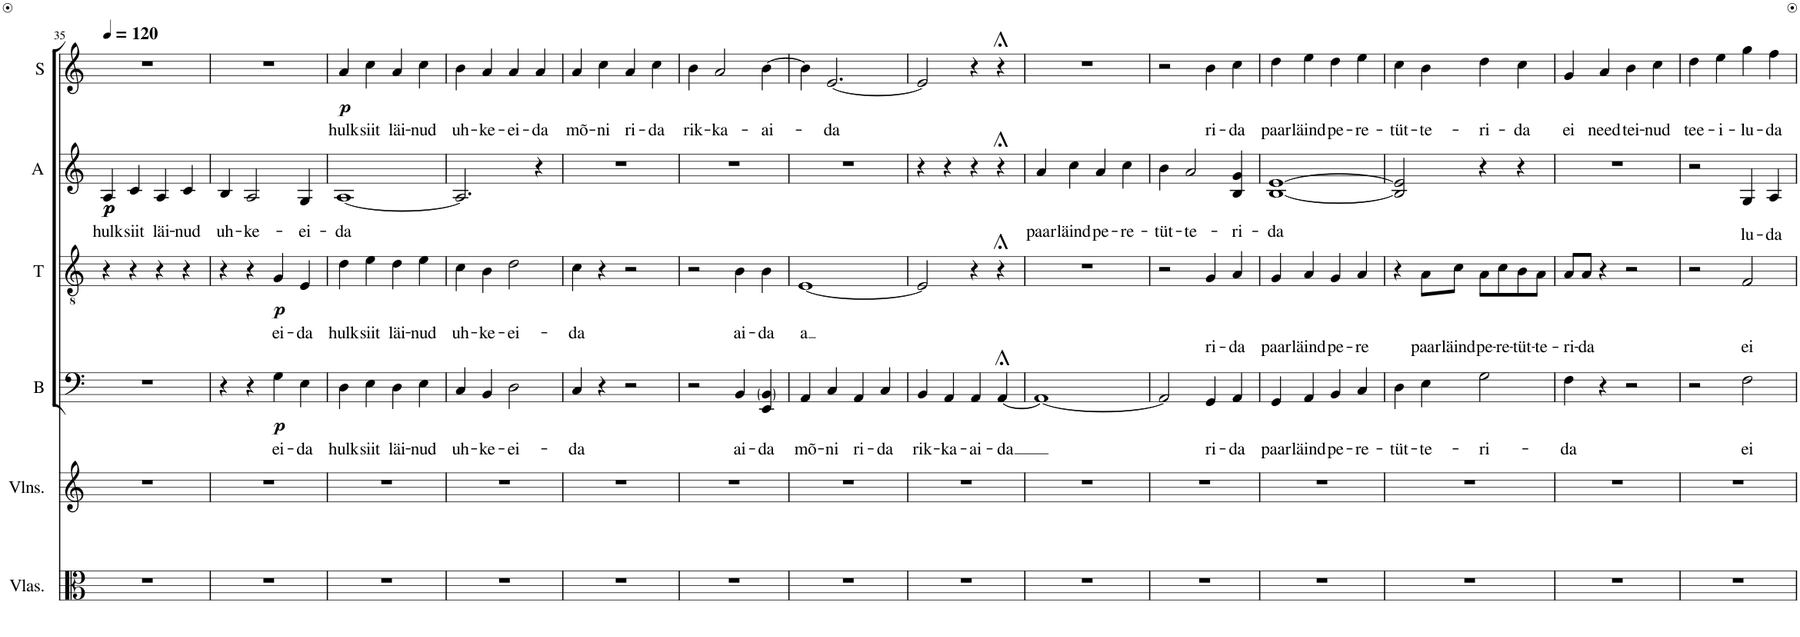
**kern	**text	**dynam	**kern	**text	**dynam	**kern	**text	**dynam	**kern	**text	**dynam
*part4	*part4	*part4	*part3	*part3	*part3	*part2	*part2	*part2	*part1	*part1	*part1
*staff4	*staff4	*staff4	*staff3	*staff3	*staff3	*staff2	*staff2	*staff2	*staff1	*staff1	*staff1
*I"B	*	*	*I"T	*	*	*I"A	*	*	*I"S	*	*
*I'B	*	*	*I'T	*	*	*I'A	*	*	*I'S	*	*
!!LO:PB:g=z
*clefF4	*	*	*clefGv2	*	*	*clefG2	*	*	*clefG2	*	*
*	*	*	*	*	*	*Trd1c2	*	*	*	*	*
*k[]	*	*	*k[]	*	*	*k[]	*	*	*k[]	*	*
*M4/4	*	*	*M4/4	*	*	*M4/4	*	*	*M4/4	*	*
=35	=35	=35	=35	=35	=35	=35	=35	=35	=35	=35	=35
!	!	!	!	!	!	!	!LO:LY:b	!LO:DY:b	!	!	!
!	!	!	!	!	!	!	!	!LO:DY:n=1:b	!	!	!
1r	.	.	4r	.	.	4A/	hulk	p p	1r	.	.
!	!	!	!	!	!	!	!LO:LY:b	!	!	!	!
.	.	.	4r	.	.	4c/	siit	.	.	.	.
!	!	!	!	!	!	!	!LO:LY:b	!	!	!	!
.	.	.	4r	.	.	4A/	läi-	.	.	.	.
!	!	!	!	!	!	!	!LO:LY:b	!	!	!	!
.	.	.	4r	.	.	4c/	-nud	.	.	.	.
=36	=36	=36	=36	=36	=36	=36	=36	=36	=36	=36	=36
!	!	!	!	!	!	!	!LO:LY:b	!	!	!	!
4r	.	.	4r	.	.	4B/	uh-	.	1r	.	.
!	!	!	!	!	!	!	!LO:LY:b	!	!	!	!
4r	.	.	4r	.	.	2A/	-ke-	.	.	.	.
!	!LO:LY:b	!LO:DY:b	!	!LO:LY:b	!LO:DY:b	!	!	!	!	!	!
4G\	-ei-	p	4G/	-ei-	p	.	.	.	.	.	.
!	!LO:LY:b	!	!	!LO:LY:b	!	!	!LO:LY:b	!	!	!	!
4E\	-da	.	4E/	-da	.	4G/	-ei-	.	.	.	.
=37	=37	=37	=37	=37	=37	=37	=37	=37	=37	=37	=37
!	!LO:LY:b	!	!	!LO:LY:b	!	!	!LO:LY:b	!	!	!LO:LY:b	!LO:DY:b
4D\	hulk	.	4d\	hulk	.	[1A	-da	.	4a/	hulk	p
!	!LO:LY:b	!	!	!LO:LY:b	!	!	!	!	!	!LO:LY:b	!
4E\	siit	.	4e\	siit	.	.	.	.	4cc\	siit	.
!	!LO:LY:b	!	!	!LO:LY:b	!	!	!	!	!	!LO:LY:b	!
4D\	läi-	.	4d\	läi-	.	.	.	.	4a/	läi-	.
!	!LO:LY:b	!	!	!LO:LY:b	!	!	!	!	!	!LO:LY:b	!
4E\	-nud	.	4e\	-nud	.	.	.	.	4cc\	-nud	.
=38	=38	=38	=38	=38	=38	=38	=38	=38	=38	=38	=38
!	!LO:LY:b	!	!	!LO:LY:b	!	!	!	!	!	!LO:LY:b	!
4C/	uh-	.	4c\	uh-	.	2.A/]	.	.	4b\	uh-	.
!	!LO:LY:b	!	!	!LO:LY:b	!	!	!	!	!	!LO:LY:b	!
4BB/	-ke-	.	4B\	-ke-	.	.	.	.	4a/	-ke-	.
!	!LO:LY:b	!	!	!LO:LY:b	!	!	!	!	!	!LO:LY:b	!
2D\	-ei-	.	2d\	-ei-	.	.	.	.	4a/	-ei-	.
!	!	!	!	!	!	!	!	!	!	!LO:LY:b	!
.	.	.	.	.	.	4r	.	.	4a/	-da	.
=39	=39	=39	=39	=39	=39	=39	=39	=39	=39	=39	=39
!	!LO:LY:b	!	!	!LO:LY:b	!	!	!	!	!	!LO:LY:b	!
4C/	-da	.	4c\	-da	.	1r	.	.	4a/	mõ-	.
!	!	!	!	!	!	!	!	!	!	!LO:LY:b	!
4r	.	.	4r	.	.	.	.	.	4cc\	-ni	.
!	!	!	!	!	!	!	!	!	!	!LO:LY:b	!
2r	.	.	2r	.	.	.	.	.	4a/	ri-	.
!	!	!	!	!	!	!	!	!	!	!LO:LY:b	!
.	.	.	.	.	.	.	.	.	4cc\	-da	.
=40	=40	=40	=40	=40	=40	=40	=40	=40	=40	=40	=40
!	!	!	!	!	!	!	!	!	!	!LO:LY:b	!
2r	.	.	2r	.	.	1r	.	.	4b\	rik-	.
!	!	!	!	!	!	!	!	!	!	!LO:LY:b	!
.	.	.	.	.	.	.	.	.	2a/	-ka-	.
!	!LO:LY:b	!	!	!LO:LY:b	!	!	!	!	!	!	!
4BB/	-ai-	.	4B\	ai-	.	.	.	.	.	.	.
!	!LO:LY:b	!	!	!LO:LY:b	!	!	!	!	!	!LO:LY:b	!
4EE/ 4BB/	-da	.	4B\	-da	.	.	.	.	[4b\	-ai-	.
=41	=41	=41	=41	=41	=41	=41	=41	=41	=41	=41	=41
!	!LO:LY:b	!	!	!LO:LY:b	!	!	!	!	!	!	!
4AA/	mõ-	.	[1E	a	.	1r	.	.	4b\]	.	.
!	!LO:LY:b	!	!	!	!	!	!	!	!	!LO:LY:b	!
4C/	-ni	.	.	.	.	.	.	.	[2.e/	-da	.
!	!LO:LY:b	!	!	!	!	!	!	!	!	!	!
4AA/	ri-	.	.	.	.	.	.	.	.	.	.
!	!LO:LY:b	!	!	!	!	!	!	!	!	!	!
4C/	-da	.	.	.	.	.	.	.	.	.	.
=42	=42	=42	=42	=42	=42	=42	=42	=42	=42	=42	=42
!	!LO:LY:b	!	!	!	!	!	!	!	!	!	!
4BB/	rik-	.	2E/]	.	.	4r	.	.	2e/]	.	.
!	!LO:LY:b	!	!	!	!	!	!	!	!	!	!
4AA/	-ka-	.	.	.	.	4r	.	.	.	.	.
!	!LO:LY:b	!	!	!	!	!	!	!	!	!	!
4AA/	-ai-	.	4r	.	.	4r	.	.	4r	.	.
!	!LO:LY:b	!	!	!	!	!	!	!	!	!	!
[4AA;</	-da	.	4r;<	.	.	4r;<	.	.	4r;<	.	.
=43	=43	=43	=43	=43	=43	=43	=43	=43	=43	=43	=43
!	!	!	!	!	!	!	!LO:LY:b	!	!	!	!
1AA_	.	.	1r	.	.	4a/	paar	.	1r	.	.
!	!	!	!	!	!	!	!LO:LY:b	!	!	!	!
.	.	.	.	.	.	4cc\	läind	.	.	.	.
!	!	!	!	!	!	!	!LO:LY:b	!	!	!	!
.	.	.	.	.	.	4a/	pe-	.	.	.	.
!	!	!	!	!	!	!	!LO:LY:b	!	!	!	!
.	.	.	.	.	.	4cc\	-re-	.	.	.	.
=44	=44	=44	=44	=44	=44	=44	=44	=44	=44	=44	=44
!	!	!	!	!	!	!	!LO:LY:b	!	!	!	!
2AA/]	.	.	2r	.	.	4b\	-tüt-	.	2r	.	.
!	!	!	!	!	!	!	!LO:LY:b	!	!	!	!
.	.	.	.	.	.	2a/	-te-	.	.	.	.
!	!LO:LY:b	!	!	!LO:LY:b	!	!	!	!	!	!LO:LY:b	!
4GG/	ri-	.	4G/	ri-	.	.	.	.	4b\	ri-	.
!	!LO:LY:b	!	!	!LO:LY:b	!	!	!LO:LY:b	!	!	!LO:LY:b	!
4AA/	-da	.	4A/	-da	.	4B/ 4g/	-ri-	.	4cc\	-da	.
=45	=45	=45	=45	=45	=45	=45	=45	=45	=45	=45	=45
!	!LO:LY:b	!	!	!LO:LY:b	!	!	!LO:LY:b	!	!	!LO:LY:b	!
4GG/	paar	.	4G/	paar	.	[1B [1e	-da	.	4dd\	paar	.
!	!LO:LY:b	!	!	!LO:LY:b	!	!	!	!	!	!LO:LY:b	!
4AA/	läind	.	4A/	läind	.	.	.	.	4ee\	läind	.
!	!LO:LY:b	!	!	!LO:LY:b	!	!	!	!	!	!LO:LY:b	!
4BB/	pe-	.	4G/	pe-	.	.	.	.	4dd\	pe-	.
!	!LO:LY:b	!	!	!LO:LY:b	!	!	!	!	!	!LO:LY:b	!
4C/	-re-	.	4A/	-re	.	.	.	.	4ee\	-re-	.
=46	=46	=46	=46	=46	=46	=46	=46	=46	=46	=46	=46
!	!LO:LY:b	!	!	!	!	!	!	!	!	!LO:LY:b	!
4D\	-tüt-	.	4r	.	.	2B/] 2e/]	.	.	4cc\	-tüt-	.
!	!LO:LY:b	!	!	!LO:LY:b	!	!	!	!	!	!LO:LY:b	!
4E\	-te-	.	8A\L	paar	.	.	.	.	4b\	-te-	.
!	!	!	!	!LO:LY:b	!	!	!	!	!	!	!
.	.	.	8c\J	läind	.	.	.	.	.	.	.
!	!LO:LY:b	!	!	!LO:LY:b	!	!	!	!	!	!LO:LY:b	!
2G\	-ri-	.	8A\L	pe-	.	4r	.	.	4dd\	-ri-	.
!	!	!	!	!LO:LY:b	!	!	!	!	!	!	!
.	.	.	8c\	-re-	.	.	.	.	.	.	.
!	!	!	!	!LO:LY:b	!	!	!	!	!	!LO:LY:b	!
.	.	.	8B\	-tüt-	.	4r	.	.	4cc\	-da	.
!	!	!	!	!LO:LY:b	!	!	!	!	!	!	!
.	.	.	8A\J	-te-	.	.	.	.	.	.	.
=47	=47	=47	=47	=47	=47	=47	=47	=47	=47	=47	=47
!	!LO:LY:b	!	!	!LO:LY:b	!	!	!	!	!	!LO:LY:b	!
4F\	-da	.	8A/L	-ri-	.	1r	.	.	4g/	ei	.
!	!	!	!	!LO:LY:b	!	!	!	!	!	!	!
.	.	.	8A/J	-da	.	.	.	.	.	.	.
!	!	!	!	!	!	!	!	!	!	!LO:LY:b	!
4r	.	.	4r	.	.	.	.	.	4a/	need	.
!	!	!	!	!	!	!	!	!	!	!LO:LY:b	!
2r	.	.	2r	.	.	.	.	.	4b\	tei-	.
!	!	!	!	!	!	!	!	!	!	!LO:LY:b	!
.	.	.	.	.	.	.	.	.	4cc\	-nud	.
=48	=48	=48	=48	=48	=48	=48	=48	=48	=48	=48	=48
!	!	!	!	!	!	!	!	!	!	!LO:LY:b	!
2r	.	.	2r	.	.	2r	.	.	4dd\	tee-	.
!	!	!	!	!	!	!	!	!	!	!LO:LY:b	!
.	.	.	.	.	.	.	.	.	4ee\	-i-	.
!	!LO:LY:b	!	!	!LO:LY:b	!	!	!LO:LY:b	!	!	!LO:LY:b	!
2F\	-ei	.	2F/	-ei	.	4G/	-lu-	.	4gg\	-lu-	.
!	!	!	!	!	!	!	!LO:LY:b	!	!	!LO:LY:b	!
.	.	.	.	.	.	4A/	-da	.	4ff\	-da	.
=	=	=	=	=	=	=	=	=	=	=	=
*-	*-	*-	*-	*-	*-	*-	*-	*-	*-	*-	*-
